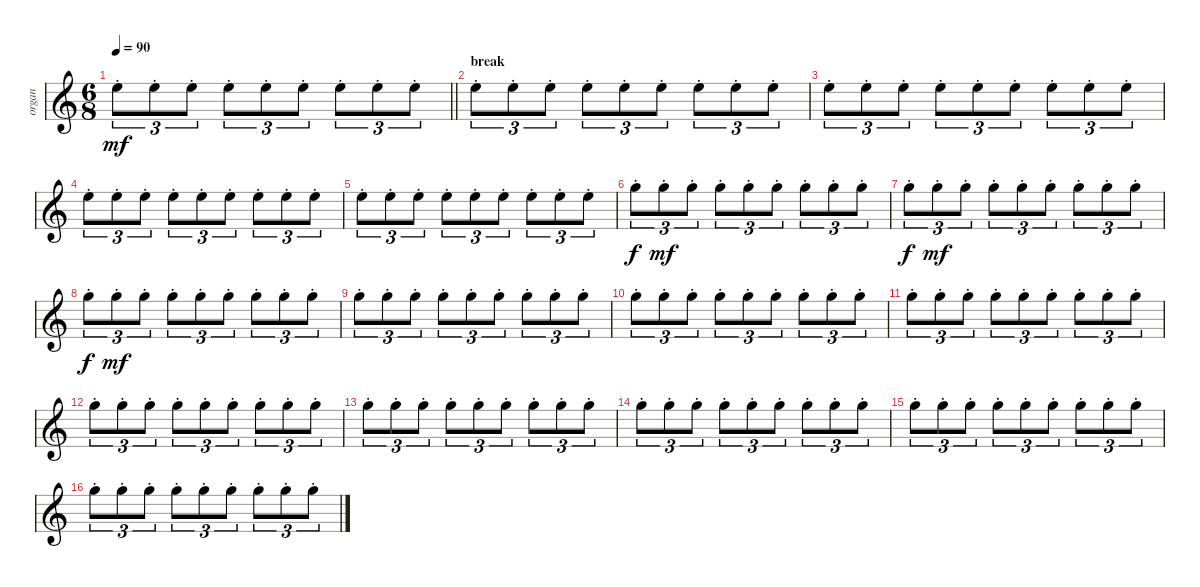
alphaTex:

\track ("organ" "organ") {instrument drawbarorgan}
\staff {score}
\tuning (E4 B3 G3 D3 A2 E2) {hide}
\ts (6 8)
\tempo 90
\clef g2
\barLineRight lightlight
\ks c
12.1{st}.8{tu (3 2) dy mf} 12.1{st}.8{tu (3 2)} 12.1{st}.8{tu (3 2)} 12.1{st}.8{tu (3 2)} 12.1{st}.8{tu (3 2)} 12.1{st}.8{tu (3 2)} 12.1{st}.8{tu (3 2)} 12.1{st}.8{tu (3 2)} 12.1{st}.8{tu (3 2)} |
\section ("" "break")
12.1{st}.8{tu (3 2)} 12.1{st}.8{tu (3 2)} 12.1{st}.8{tu (3 2)} 12.1{st}.8{tu (3 2)} 12.1{st}.8{tu (3 2)} 12.1{st}.8{tu (3 2)} 12.1{st}.8{tu (3 2)} 12.1{st}.8{tu (3 2)} 12.1{st}.8{tu (3 2)} |
12.1{st}.8{tu (3 2)} 12.1{st}.8{tu (3 2)} 12.1{st}.8{tu (3 2)} 12.1{st}.8{tu (3 2)} 12.1{st}.8{tu (3 2)} 12.1{st}.8{tu (3 2)} 12.1{st}.8{tu (3 2)} 12.1{st}.8{tu (3 2)} 12.1{st}.8{tu (3 2)} |
12.1{st}.8{tu (3 2)} 12.1{st}.8{tu (3 2)} 12.1{st}.8{tu (3 2)} 12.1{st}.8{tu (3 2)} 12.1{st}.8{tu (3 2)} 12.1{st}.8{tu (3 2)} 12.1{st}.8{tu (3 2)} 12.1{st}.8{tu (3 2)} 12.1{st}.8{tu (3 2)} |
12.1{st}.8{tu (3 2)} 12.1{st}.8{tu (3 2)} 12.1{st}.8{tu (3 2)} 12.1{st}.8{tu (3 2)} 12.1{st}.8{tu (3 2)} 12.1{st}.8{tu (3 2)} 12.1{st}.8{tu (3 2)} 12.1{st}.8{tu (3 2)} 12.1{st}.8{tu (3 2)} |
15.1{st}.8{tu (3 2) dy f} 15.1{st}.8{tu (3 2) dy mf} 15.1{st}.8{tu (3 2)} 15.1{st}.8{tu (3 2)} 15.1{st}.8{tu (3 2)} 15.1{st}.8{tu (3 2)} 15.1{st}.8{tu (3 2)} 15.1{st}.8{tu (3 2)} 15.1{st}.8{tu (3 2)} |
15.1{st}.8{tu (3 2) dy f} 15.1{st}.8{tu (3 2) dy mf} 15.1{st}.8{tu (3 2)} 15.1{st}.8{tu (3 2)} 15.1{st}.8{tu (3 2)} 15.1{st}.8{tu (3 2)} 15.1{st}.8{tu (3 2)} 15.1{st}.8{tu (3 2)} 15.1{st}.8{tu (3 2)} |
15.1{st}.8{tu (3 2) dy f} 15.1{st}.8{tu (3 2) dy mf} 15.1{st}.8{tu (3 2)} 15.1{st}.8{tu (3 2)} 15.1{st}.8{tu (3 2)} 15.1{st}.8{tu (3 2)} 15.1{st}.8{tu (3 2)} 15.1{st}.8{tu (3 2)} 15.1{st}.8{tu (3 2)} |
15.1{st}.8{tu (3 2)} 15.1{st}.8{tu (3 2)} 15.1{st}.8{tu (3 2)} 15.1{st}.8{tu (3 2)} 15.1{st}.8{tu (3 2)} 15.1{st}.8{tu (3 2)} 15.1{st}.8{tu (3 2)} 15.1{st}.8{tu (3 2)} 15.1{st}.8{tu (3 2)} |
15.1{st}.8{tu (3 2)} 15.1{st}.8{tu (3 2)} 15.1{st}.8{tu (3 2)} 15.1{st}.8{tu (3 2)} 15.1{st}.8{tu (3 2)} 15.1{st}.8{tu (3 2)} 15.1{st}.8{tu (3 2)} 15.1{st}.8{tu (3 2)} 15.1{st}.8{tu (3 2)} |
15.1{st}.8{tu (3 2)} 15.1{st}.8{tu (3 2)} 15.1{st}.8{tu (3 2)} 15.1{st}.8{tu (3 2)} 15.1{st}.8{tu (3 2)} 15.1{st}.8{tu (3 2)} 15.1{st}.8{tu (3 2)} 15.1{st}.8{tu (3 2)} 15.1{st}.8{tu (3 2)} |
15.1{st}.8{tu (3 2)} 15.1{st}.8{tu (3 2)} 15.1{st}.8{tu (3 2)} 15.1{st}.8{tu (3 2)} 15.1{st}.8{tu (3 2)} 15.1{st}.8{tu (3 2)} 15.1{st}.8{tu (3 2)} 15.1{st}.8{tu (3 2)} 15.1{st}.8{tu (3 2)} |
15.1{st}.8{tu (3 2)} 15.1{st}.8{tu (3 2)} 15.1{st}.8{tu (3 2)} 15.1{st}.8{tu (3 2)} 15.1{st}.8{tu (3 2)} 15.1{st}.8{tu (3 2)} 15.1{st}.8{tu (3 2)} 15.1{st}.8{tu (3 2)} 15.1{st}.8{tu (3 2)} |
15.1{st}.8{tu (3 2)} 15.1{st}.8{tu (3 2)} 15.1{st}.8{tu (3 2)} 15.1{st}.8{tu (3 2)} 15.1{st}.8{tu (3 2)} 15.1{st}.8{tu (3 2)} 15.1{st}.8{tu (3 2)} 15.1{st}.8{tu (3 2)} 15.1{st}.8{tu (3 2)} |
15.1{st}.8{tu (3 2)} 15.1{st}.8{tu (3 2)} 15.1{st}.8{tu (3 2)} 15.1{st}.8{tu (3 2)} 15.1{st}.8{tu (3 2)} 15.1{st}.8{tu (3 2)} 15.1{st}.8{tu (3 2)} 15.1{st}.8{tu (3 2)} 15.1{st}.8{tu (3 2)} |
15.1{st}.8{tu (3 2)} 15.1{st}.8{tu (3 2)} 15.1{st}.8{tu (3 2)} 15.1{st}.8{tu (3 2)} 15.1{st}.8{tu (3 2)} 15.1{st}.8{tu (3 2)} 15.1{st}.8{tu (3 2)} 15.1{st}.8{tu (3 2)} 15.1{st}.8{tu (3 2)}
